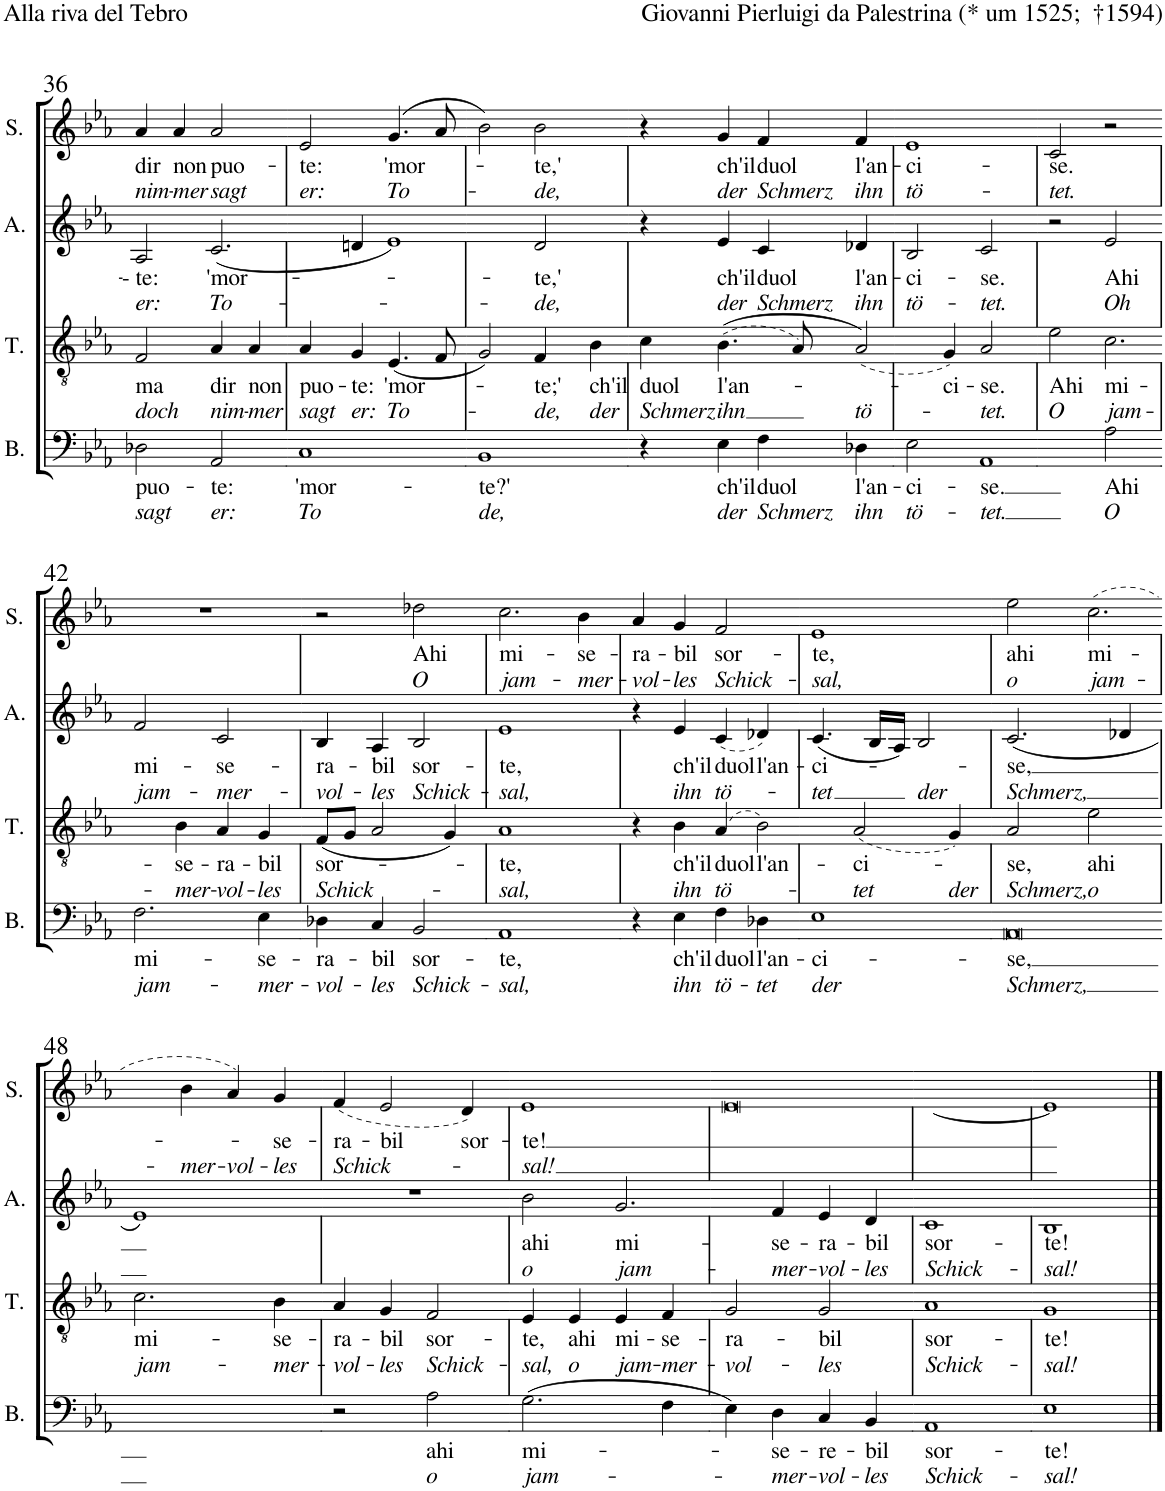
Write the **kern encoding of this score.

**kern	**text	**text	**kern	**text	**text	**kern	**text	**text	**kern	**text	**text
*part4	*part4	*part4	*part3	*part3	*part3	*part2	*part2	*part2	*part1	*part1	*part1
*staff4	*staff4	*staff4	*staff3	*staff3	*staff3	*staff2	*staff2	*staff2	*staff1	*staff1	*staff1
*I"Bass	*	*	*I"Tenor	*	*	*I"Alt	*	*	*I"Sopran	*	*
*I'B.	*	*	*I'T.	*	*	*I'A.	*	*	*I'S.	*	*
!!LO:PB:g=z
*clefF4	*	*	*clefGv2	*	*	*clefG2	*	*	*clefG2	*	*
*k[b-e-a-]	*	*	*k[b-e-a-]	*	*	*k[b-e-a-]	*	*	*k[b-e-a-]	*	*
*M2/2	*	*	*M2/2	*	*	*M2/2	*	*	*M2/2	*	*
*met(c|)	*	*	*met(c|)	*	*	*met(c|)	*	*	*met(c|)	*	*
=36	=36	=36	=36	=36	=36	=36	=36	=36	=36	=36	=36
!	!LO:LY:b	!LO:LY:b	!	!LO:LY:b	!LO:LY:b	!	!LO:LY:b	!LO:LY:b	!	!LO:LY:b	!LO:LY:b
2D-X\	puo-	sagt	2F/	ma	doch	2A-/	-- te:	er:	4a-/	dir	nim-
!	!	!	!	!	!	!	!	!	!	!LO:LY:b	!LO:LY:b
.	.	.	.	.	.	.	.	.	4a-/	non	-mer
!	!LO:LY:b	!LO:LY:b	!	!LO:LY:b	!LO:LY:b	!LO:N:vis=2.	!LO:LY:b	!LO:LY:b	!	!LO:LY:b	!LO:LY:b
2AA-/	-te:	er:	4A-/	dir	nim-	([2c/	'mor-	To-	2a-/	puo-	sagt
!	!	!	!	!LO:LY:b	!LO:LY:b	!	!	!	!	!	!
.	.	.	4A-/	non	-mer	.	.	.	.	.	.
=37	=37	=37	=37	=37	=37	=37	=37	=37	=37	=37	=37
!	!LO:LY:b	!LO:LY:b	!	!LO:LY:b	!LO:LY:b	!	!	!	!	!LO:LY:b	!LO:LY:b
1C	'mor-	To	4A-/	puo-	sagt	4c/]	.	.	2e-/	-te:	er:
!	!	!	!	!LO:LY:b	!LO:LY:b	!	!	!	!	!	!
.	.	.	4G/	-te:	er:	4dn/	.	.	.	.	.
!	!	!	!	!LO:LY:b	!LO:LY:b	!	!	!	!	!LO:LY:b	!LO:LY:b
.	.	.	(4.E-/	'mor-	To-	[2e-)	.	.	(4.g/	'mor-	To-
.	.	.	8F/	.	.	.	.	.	8a-/	.	.
=38	=38	=38	=38	=38	=38	=38	=38	=38	=38	=38	=38
!	!LO:LY:b	!LO:LY:b	!	!	!	!	!	!	!	!	!
1BB-	-te?'	de,	2G/)	.	.	2e-/]	.	.	2b-\)	.	.
!	!	!	!	!LO:LY:b	!LO:LY:b	!	!LO:LY:b	!LO:LY:b	!	!LO:LY:b	!LO:LY:b
.	.	.	4F/	-te;'	-de,	2d/	-te,'	-de,	2b-\	-te,'	-de,
!	!	!	!	!LO:LY:b	!LO:LY:b	!	!	!	!	!	!
.	.	.	4B-\	ch'il	der	.	.	.	.	.	.
=39	=39	=39	=39	=39	=39	=39	=39	=39	=39	=39	=39
!	!	!	!	!LO:LY:b	!LO:LY:b	!	!	!	!	!	!
4r	.	.	4c\	duol	Schmerz	4r	.	.	4r	.	.
!	!LO:LY:b	!LO:LY:b	!	!LO:LY:b	!LO:LY:b	!	!LO:LY:b	!LO:LY:b	!	!LO:LY:b	!LO:LY:b
4E-\	ch'il	der	((4.B-\	l'an-	ihn	4e-/	ch'il	der	4g/	ch'il	der
!	!LO:LY:b	!LO:LY:b	!	!	!	!	!LO:LY:b	!LO:LY:b	!	!LO:LY:b	!LO:LY:b
4F\	duol	Schmerz	.	.	.	4c/	duol	Schmerz	4f/	duol	Schmerz
.	.	.	8A-/)	.	.	.	.	.	.	.	.
!	!LO:LY:b	!LO:LY:b	!	!	!LO:LY:b	!	!LO:LY:b	!LO:LY:b	!	!LO:LY:b	!LO:LY:b
4D-X\	l'an-	ihn	([4A-/)	.	tö-	4d-X/	l'an-	ihn	4f/	l'an-	ihn
=40	=40	=40	=40	=40	=40	=40	=40	=40	=40	=40	=40
!	!LO:LY:b	!LO:LY:b	!	!	!	!	!LO:LY:b	!LO:LY:b	!	!LO:LY:b	!LO:LY:b
2E-\	-ci-	tö-	4A-/]	.	.	2B-/	-ci-	tö-	1e-	-ci-	tö-
!	!	!	!	!LO:LY:b	!	!	!	!	!	!	!
.	.	.	4G/)	-ci-	.	.	.	.	.	.	.
!	!LO:LY:b	!LO:LY:b	!	!LO:LY:b	!LO:LY:b	!	!LO:LY:b	!LO:LY:b	!	!	!
[2AA-	-se.	-tet.	2A-/	-se.	-tet.	2c/	-se.	-tet.	.	.	.
=41	=41	=41	=41	=41	=41	=41	=41	=41	=41	=41	=41
!	!	!	!	!LO:LY:b	!LO:LY:b	!	!	!	!	!LO:LY:b	!LO:LY:b
2AA-/]	.	.	2e-\	Ahi	O	2r	.	.	2c/	-se.	-tet.
!	!LO:LY:b	!LO:LY:b	!LO:N:vis=2.	!LO:LY:b	!LO:LY:b	!	!LO:LY:b	!LO:LY:b	!	!	!
2A-\	Ahi	O	[2c\	mi-	jam-	2e-/	Ahi	Oh	2r	.	.
!!LO:LB:g=z
=42	=42	=42	=42	=42	=42	=42	=42	=42	=42	=42	=42
!	!LO:LY:b	!LO:LY:b	!	!	!	!	!LO:LY:b	!LO:LY:b	!	!	!
2.F\	mi-	jam-	4c\]	.	.	2f/	mi-	jam-	1r	.	.
!	!	!	!	!LO:LY:b	!LO:LY:b	!	!	!	!	!	!
.	.	.	4B-\	-se-	-mer-	.	.	.	.	.	.
!	!	!	!	!LO:LY:b	!LO:LY:b	!	!LO:LY:b	!LO:LY:b	!	!	!
.	.	.	4A-/	-ra-	-vol-	2c/	-se-	-mer-	.	.	.
!	!LO:LY:b	!LO:LY:b	!	!LO:LY:b	!LO:LY:b	!	!	!	!	!	!
4E-\	-se-	-mer-	4G/	-bil	-les	.	.	.	.	.	.
=43	=43	=43	=43	=43	=43	=43	=43	=43	=43	=43	=43
!	!LO:LY:b	!LO:LY:b	!	!LO:LY:b	!LO:LY:b	!	!LO:LY:b	!LO:LY:b	!	!	!
4D-X\	-ra-	-vol-	(8F/L	sor-	Schick-	4B-/	-ra-	-vol-	2r	.	.
.	.	.	8G/J	.	.	.	.	.	.	.	.
!	!LO:LY:b	!LO:LY:b	!	!	!	!	!LO:LY:b	!LO:LY:b	!	!	!
4C/	-bil	-les	2A-/	.	.	4A-/	-bil	-les	.	.	.
!	!LO:LY:b	!LO:LY:b	!	!	!	!	!LO:LY:b	!LO:LY:b	!	!LO:LY:b	!LO:LY:b
2BB-/	sor-	Schick-	.	.	.	2B-/	sor-	Schick-	2dd-X\	Ahi	O
.	.	.	4G/)	.	.	.	.	.	.	.	.
=44	=44	=44	=44	=44	=44	=44	=44	=44	=44	=44	=44
!	!LO:LY:b	!LO:LY:b	!	!LO:LY:b	!LO:LY:b	!	!LO:LY:b	!LO:LY:b	!	!LO:LY:b	!LO:LY:b
1AA-	-te,	-sal,	1A-	-te,	-sal,	1e-	-te,	-sal,	2.cc\	mi-	jam-
!	!	!	!	!	!	!	!	!	!	!LO:LY:b	!LO:LY:b
.	.	.	.	.	.	.	.	.	4b-\	-se-	-mer-
=45	=45	=45	=45	=45	=45	=45	=45	=45	=45	=45	=45
!	!	!	!	!	!	!	!	!	!	!LO:LY:b	!LO:LY:b
4r	.	.	4r	.	.	4r	.	.	4a-/	-ra-	-vol-
!	!LO:LY:b	!LO:LY:b	!	!LO:LY:b	!LO:LY:b	!	!LO:LY:b	!LO:LY:b	!	!LO:LY:b	!LO:LY:b
4E-\	ch'il	ihn	4B-\	ch'il	ihn	4e-/	ch'il	ihn	4g/	-bil	-les
!	!LO:LY:b	!LO:LY:b	!	!LO:LY:b	!LO:LY:b	!	!LO:LY:b	!LO:LY:b	!	!LO:LY:b	!LO:LY:b
4F\	duol	tö-	(4A-/	duol	tö-	(4c/	duol	tö-	2f/	sor-	Schick-
!	!LO:LY:b	!LO:LY:b	!	!LO:LY:b	!	!	!LO:LY:b	!	!	!	!
4D-X\	l'an-	-tet	[4B-\)	l'an-	.	4d-X/)	l'an-	.	.	.	.
=46	=46	=46	=46	=46	=46	=46	=46	=46	=46	=46	=46
!	!LO:LY:b	!LO:LY:b	!	!	!	!	!LO:LY:b	!LO:LY:b	!	!LO:LY:b	!LO:LY:b
1E-	-ci-	der	4B-\]	.	.	(4.c/	-ci-	-tet	1e-	-te,	-sal,
!	!	!	!	!LO:LY:b	!LO:LY:b	!	!	!	!	!	!
.	.	.	(2A-/	-ci-	-tet	.	.	.	.	.	.
.	.	.	.	.	.	16B-/LL	.	.	.	.	.
.	.	.	.	.	.	16A-/JJ)	.	.	.	.	.
!	!	!	!	!	!	!	!	!LO:LY:b	!	!	!
.	.	.	.	.	.	2B-/	.	der	.	.	.
!	!	!	!	!	!LO:LY:b	!	!	!	!	!	!
.	.	.	4G/)	.	der	.	.	.	.	.	.
=47	=47	=47	=47	=47	=47	=47	=47	=47	=47	=47	=47
!	!LO:LY:b	!LO:LY:b	!	!LO:LY:b	!LO:LY:b	!	!LO:LY:b	!LO:LY:b	!	!LO:LY:b	!LO:LY:b
[1AA-	-se,	Schmerz,	2A-/	-se,	Schmerz,	(2.c/	-se,	Schmerz,	2ee-\	ahi	o
!	!	!	!	!LO:LY:b	!LO:LY:b	!	!	!	!LO:N:vis=2.	!LO:LY:b	!LO:LY:b
.	.	.	2e-\	ahi	o	.	.	.	([2cc\	mi-	jam-
.	.	.	.	.	.	4d-X/	.	.	.	.	.
!!LO:LB:g=z
=48	=48	=48	=48	=48	=48	=48	=48	=48	=48	=48	=48
!	!	!	!	!LO:LY:b	!LO:LY:b	!	!	!	!	!	!
1AA-]	.	.	2.c\	mi-	jam-	1e-)	.	.	4cc\]	.	.
!	!	!	!	!	!	!	!	!	!	!	!LO:LY:b
.	.	.	.	.	.	.	.	.	4b-\	.	-mer-
!	!	!	!	!	!	!	!	!	!	!	!LO:LY:b
.	.	.	.	.	.	.	.	.	4a-/)	.	-vol-
!	!	!	!	!LO:LY:b	!LO:LY:b	!	!	!	!	!LO:LY:b	!LO:LY:b
.	.	.	4B-\	-se-	-mer-	.	.	.	4g/	-se-	-les
=49	=49	=49	=49	=49	=49	=49	=49	=49	=49	=49	=49
!	!	!	!	!LO:LY:b	!LO:LY:b	!	!	!	!	!LO:LY:b	!LO:LY:b
2r	.	.	4A-/	-ra-	-vol-	1r	.	.	(4f/	-ra-	Schick-
!	!	!	!	!LO:LY:b	!LO:LY:b	!	!	!	!	!LO:LY:b	!
.	.	.	4G/	-bil	-les	.	.	.	2e-/	-bil	.
!	!LO:LY:b	!LO:LY:b	!	!LO:LY:b	!LO:LY:b	!	!	!	!	!	!
2A-\	ahi	o	2F/	sor-	Schick-	.	.	.	.	.	.
!	!	!	!	!	!	!	!	!	!	!LO:LY:b	!
.	.	.	.	.	.	.	.	.	4d/)	sor-	.
=50	=50	=50	=50	=50	=50	=50	=50	=50	=50	=50	=50
!	!LO:LY:b	!LO:LY:b	!	!LO:LY:b	!LO:LY:b	!	!LO:LY:b	!LO:LY:b	!	!LO:LY:b	!LO:LY:b
(2.G\	mi-	jam-	4E-/	-te,	-sal,	2b-\	ahi	o	1e-	-te!	-sal!
!	!	!	!	!LO:LY:b	!LO:LY:b	!	!	!	!	!	!
.	.	.	4E-/	ahi	o	.	.	.	.	.	.
!	!	!	!	!LO:LY:b	!LO:LY:b	!LO:N:vis=2.	!LO:LY:b	!LO:LY:b	!	!	!
.	.	.	4E-/	mi-	jam-	[2g/	mi-	jam-	.	.	.
!	!	!	!	!LO:LY:b	!LO:LY:b	!	!	!	!	!	!
4F\	.	.	4F/	-se-	-mer-	.	.	.	.	.	.
=51	=51	=51	=51	=51	=51	=51	=51	=51	=51	=51	=51
!	!	!	!	!LO:LY:b	!LO:LY:b	!	!	!	!	!	!
4E-\)	.	.	2G/	-ra-	-vol-	4g/]	.	.	[1e-	.	.
!	!LO:LY:b	!LO:LY:b	!	!	!	!	!LO:LY:b	!LO:LY:b	!	!	!
4D\	-se-	-mer-	.	.	.	4f/	-se-	-mer-	.	.	.
!	!LO:LY:b	!LO:LY:b	!	!LO:LY:b	!LO:LY:b	!	!LO:LY:b	!LO:LY:b	!	!	!
4C/	-re-	-vol-	2G/	-bil	-les	4e-/	-ra-	-vol-	.	.	.
!	!LO:LY:b	!LO:LY:b	!	!	!	!	!LO:LY:b	!LO:LY:b	!	!	!
4BB-/	-bil	-les	.	.	.	4d/	-bil	-les	.	.	.
=52	=52	=52	=52	=52	=52	=52	=52	=52	=52	=52	=52
!	!LO:LY:b	!LO:LY:b	!	!LO:LY:b	!LO:LY:b	!	!LO:LY:b	!LO:LY:b	!	!	!
1AA-	sor-	Schick-	1A-	sor-	Schick-	1c	sor-	Schick-	1e-_	.	.
=53	=53	=53	=53	=53	=53	=53	=53	=53	=53	=53	=53
!	!LO:LY:b	!LO:LY:b	!	!LO:LY:b	!LO:LY:b	!	!LO:LY:b	!LO:LY:b	!	!	!
1E-	-te!	-sal!	1G	-te!	-sal!	1B-	-te!	-sal!	1e-]	.	.
==	==	==	==	==	==	==	==	==	==	==	==
*-	*-	*-	*-	*-	*-	*-	*-	*-	*-	*-	*-
